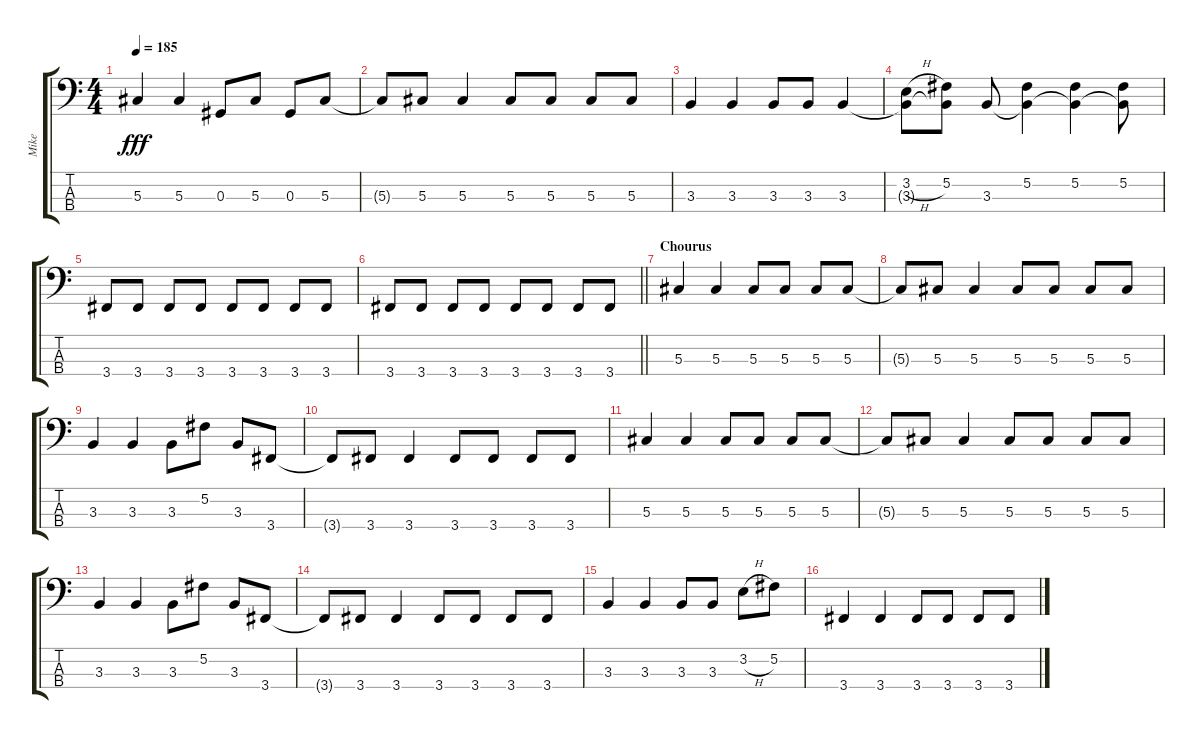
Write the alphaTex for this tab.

\track ("Mike" "Mike") {instrument electricbasspick}
\staff {score tabs}
\tuning (Gb2 Db2 Ab1 Eb1) {hide}
\ts (4 4)
\tempo 185
\clef f4
\ks c
5.3.4{dy fff} 5.3.4 0.3.8 5.3.8 0.3.8 5.3.8 |
5.3{t}.8 5.3.8 5.3.4 5.3.8 5.3.8 5.3.8 5.3.8 |
3.3.4 3.3.4 3.3.8 3.3.8 3.3.4 |
(3.2{h} 3.3{t}).8 (5.2 3.3{t}).8 3.3.8 (5.2 3.3{t}).4 (5.2 3.3{t}).4 (5.2 3.3{t}).8 |
3.4.8 3.4.8 3.4.8 3.4.8 3.4.8 3.4.8 3.4.8 3.4.8 |
\barLineRight lightlight
3.4.8 3.4.8 3.4.8 3.4.8 3.4.8 3.4.8 3.4.8 3.4.8 |
\section ("" "Chourus")
5.3.4 5.3.4 5.3.8 5.3.8 5.3.8 5.3.8 |
5.3{t}.8 5.3.8 5.3.4 5.3.8 5.3.8 5.3.8 5.3.8 |
3.3.4 3.3.4 3.3.8 5.2.8 3.3.8 3.4.8 |
3.4{t}.8 3.4.8 3.4.4 3.4.8 3.4.8 3.4.8 3.4.8 |
5.3.4 5.3.4 5.3.8 5.3.8 5.3.8 5.3.8 |
5.3{t}.8 5.3.8 5.3.4 5.3.8 5.3.8 5.3.8 5.3.8 |
3.3.4 3.3.4 3.3.8 5.2.8 3.3.8 3.4.8 |
3.4{t}.8 3.4.8 3.4.4 3.4.8 3.4.8 3.4.8 3.4.8 |
3.3.4 3.3.4 3.3.8 3.3.8 3.2{h}.8 5.2.8 |
3.4.4 3.4.4 3.4.8 3.4.8 3.4.8 3.4.8
